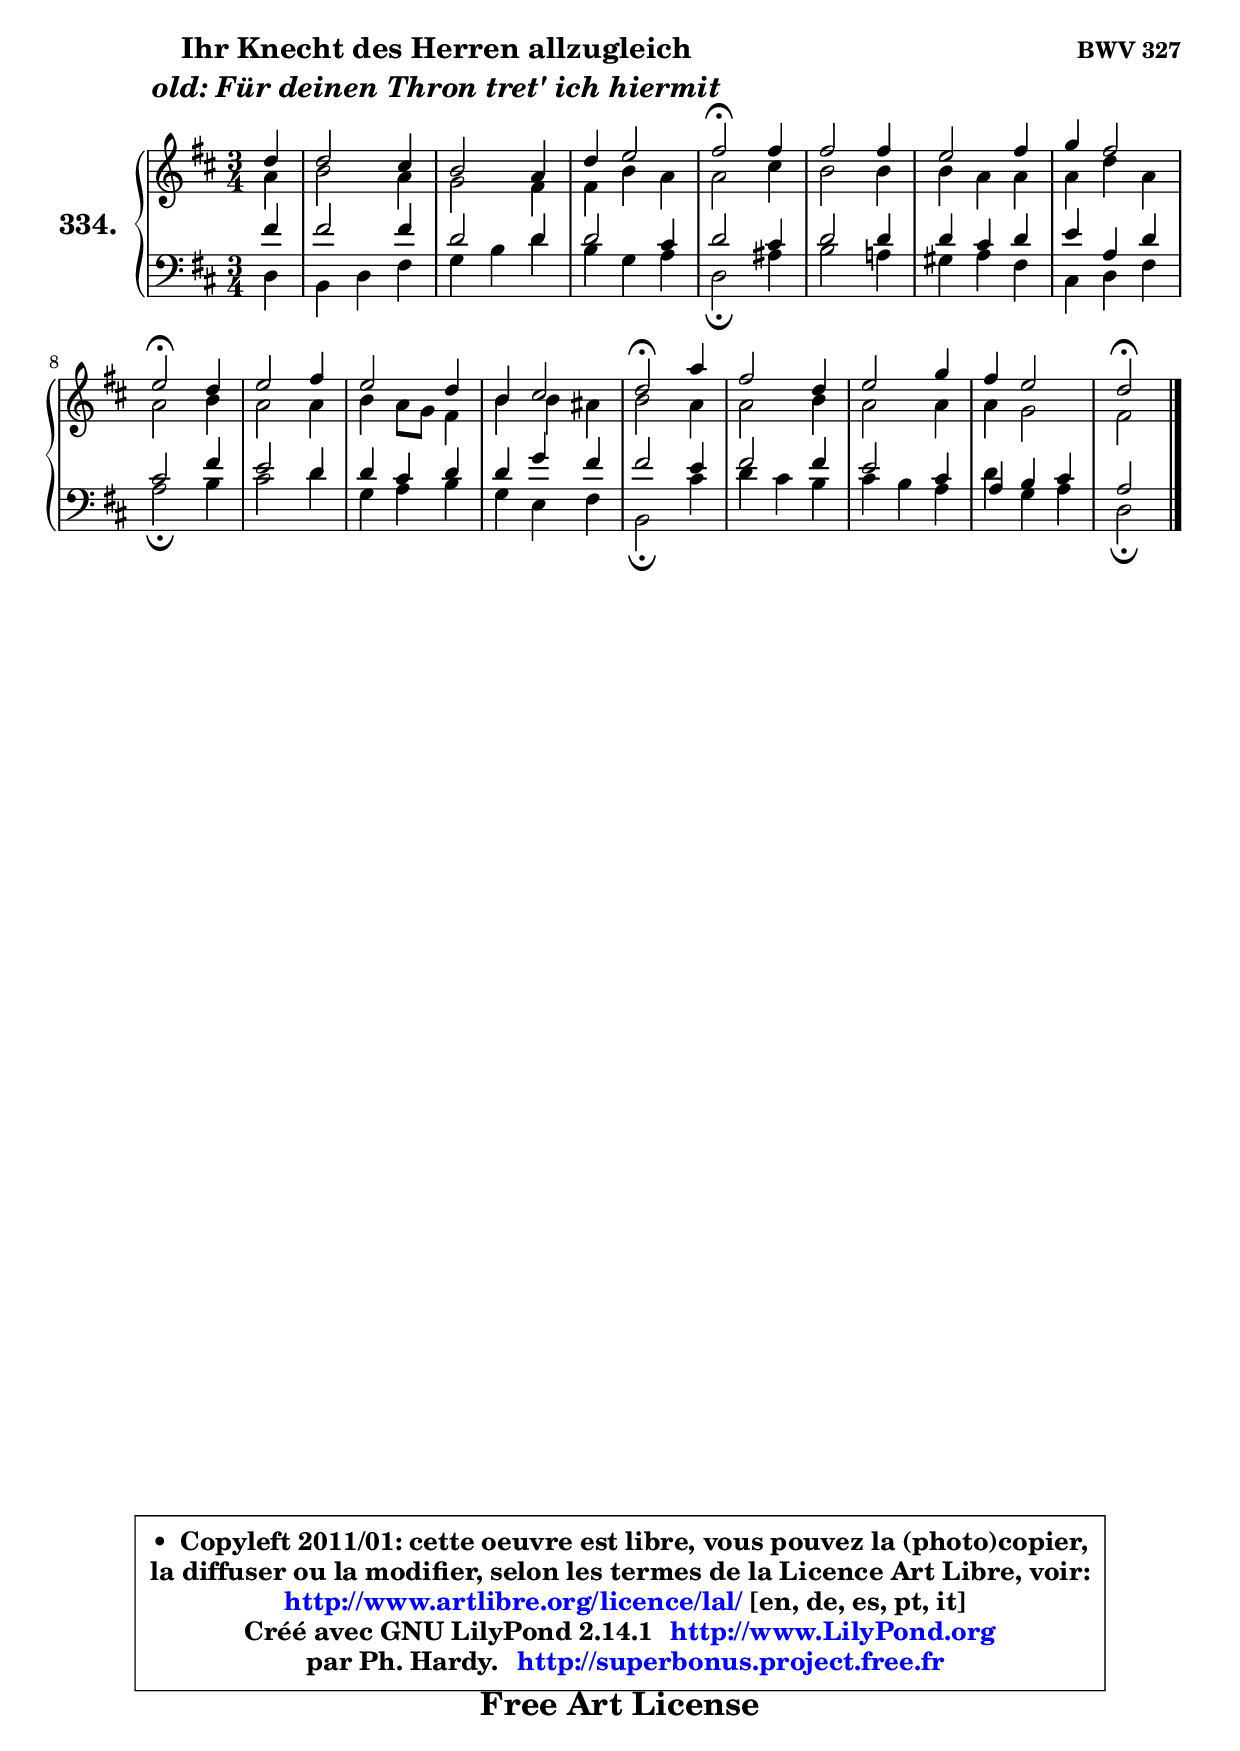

\version "2.14.1"

    \paper {
%	system-system-spacing #'padding = #0.1
%	score-system-spacing #'padding = #0.1
%	ragged-bottom = ##f
%	ragged-last-bottom = ##f
	}

    \header {
      opus = \markup { \bold "BWV 327" }
      piece = \markup { \hspace #9 \fontsize #2 \bold \column \center-align { \line { "Ihr Knecht des Herren allzugleich" }
                     \line { \italic "old: Für deinen Thron tret' ich hiermit" }
                 } }
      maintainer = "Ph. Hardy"
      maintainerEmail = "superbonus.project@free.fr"
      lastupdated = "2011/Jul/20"
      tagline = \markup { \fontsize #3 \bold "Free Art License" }
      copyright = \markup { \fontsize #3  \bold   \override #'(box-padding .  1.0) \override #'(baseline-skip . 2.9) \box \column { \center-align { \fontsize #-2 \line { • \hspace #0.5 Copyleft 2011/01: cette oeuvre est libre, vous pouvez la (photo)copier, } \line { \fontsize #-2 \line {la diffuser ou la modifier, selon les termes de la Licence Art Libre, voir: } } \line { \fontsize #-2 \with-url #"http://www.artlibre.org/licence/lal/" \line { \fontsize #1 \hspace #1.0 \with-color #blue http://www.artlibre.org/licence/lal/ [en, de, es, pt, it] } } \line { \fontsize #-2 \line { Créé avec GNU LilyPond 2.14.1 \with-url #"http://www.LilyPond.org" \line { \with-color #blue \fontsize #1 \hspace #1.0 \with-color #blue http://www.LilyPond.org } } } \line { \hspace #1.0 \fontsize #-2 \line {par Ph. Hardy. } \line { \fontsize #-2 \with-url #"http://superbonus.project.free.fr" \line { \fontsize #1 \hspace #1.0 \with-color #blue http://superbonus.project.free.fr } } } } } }

	  }

  guidemidi = {
        r4 |
        R2. |
        R2. |
        R2. |
        \tempo 4 = 34 r2 \tempo 4 = 78 r4 |
        R2. |
        R2. |
        R2. |
        \tempo 4 = 34 r2 \tempo 4 = 78 r4 |
        R2. |
        R2. |
        R2. |
        \tempo 4 = 34 r2 \tempo 4 = 78 r4 |
        R2. |
        R2. |
        R2. |
        \tempo 4 = 34 r2 
	}

  upper = {
	\time 3/4
	\key d \major
	\clef treble
	\partial 4
	\voiceOne
	<< { 
	% SOPRANO
	\set Voice.midiInstrument = "acoustic grand"
	\relative c'' {
        d4 |
        d2 cis4 |
        b2 a4 |
        d4 e2 |
        fis2\fermata fis4 |
        fis2 fis4 |
        e2 fis4 |
        g4 fis2 |
        e2\fermata d4 |
        e2 fis4 |
        e2 d4 |
        b4 cis2 |
        d2\fermata a'4 |
        fis2 d4 |
        e2 g4 |
        fis4 e2 |
        d2\fermata
        \bar "|."
	} % fin de relative
	}

	\context Voice="1" { \voiceTwo 
	% ALTO
	\set Voice.midiInstrument = "acoustic grand"
	\relative c'' {
        a4 |
        b2 a4 |
        g2 fis4 |
        fis4 b a |
        a2 cis4 |
        b2 b4 |
        b4 a a |
        a4 d a |
        a2 b4 |
        a2 a4 |
        b4 a8 g fis4 |
        b4 b ais |
        b2 a4 |
        a2 b4 |
        a2 a4 |
        a4 g2 |
        fis2
        \bar "|."
	} % fin de relative
	\oneVoice
	} >>
	}

    lower = {
	\time 3/4
	\key d \major
	\clef bass
	\partial 4
	\voiceOne
	<< { 
	% TENOR
	\set Voice.midiInstrument = "acoustic grand"
	\relative c' {
        fis4 |
        fis2 fis4 |
        d2 d4 |
        d2 cis4 |
        d2 cis4 |
        d2 d4 |
        d4 cis d |
        e4 a, d |
        cis2 fis4 |
        e2 d4 |
        d4 cis d |
        d4 g fis |
        fis2 e4 |
        fis2 fis4 |
        e2 cis4 |
        a4 b cis |
        a2
        \bar "|."
	} % fin de relative
	}
	\context Voice="1" { \voiceTwo 
	% BASS
	\set Voice.midiInstrument = "acoustic grand"
	\relative c {
        d4 |
        b4 d fis |
        g4 b d |
        b4 g a |
        d,2\fermata ais'4 |
        b2 a!4 |
        gis4 a fis |
        cis4 d fis |
        a2\fermata b4 |
        cis2 d4 |
        g,4 a b |
        g4 e fis |
        b,2\fermata cis'4 |
        d4 cis b |
        cis4 b a |
        d4 g,4 a |
        d,2\fermata
        \bar "|."
	} % fin de relative
	\oneVoice
	} >>
	}


    \score { 

	\new PianoStaff <<
	\set PianoStaff.instrumentName = \markup { \bold \huge "334." }
	\new Staff = "upper" \upper
	\new Staff = "lower" \lower
	>>

    \layout {
%	ragged-last = ##f
	   }

         } % fin de score

  \score {
    \unfoldRepeats { << \guidemidi \upper \lower >> }
    \midi {
    \context {
     \Staff
      \remove "Staff_performer"
               }

     \context {
      \Voice
       \consists "Staff_performer"
                }

     \context { 
      \Score
      tempoWholesPerMinute = #(ly:make-moment 78 4)
		}
	    }
	}

